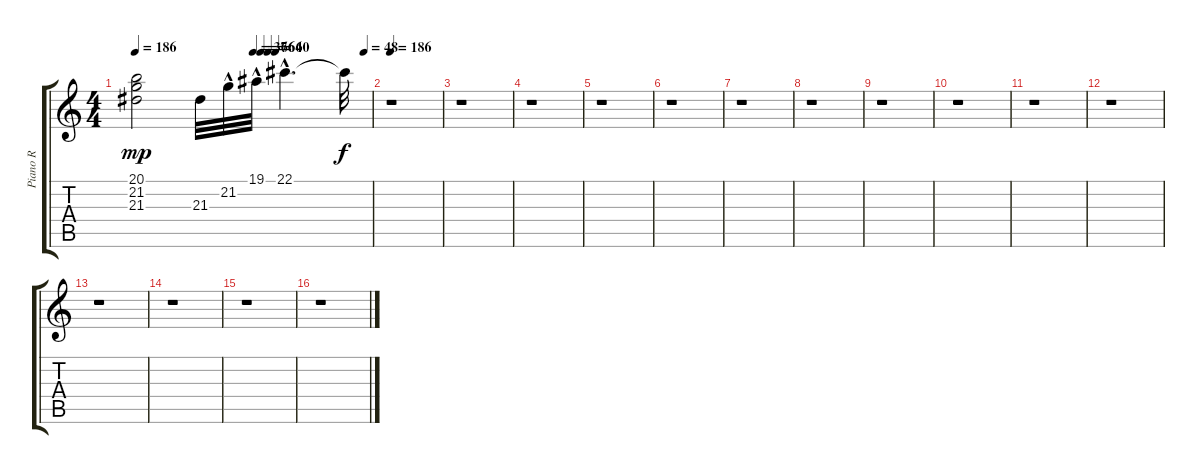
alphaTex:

\track ("Piano R" "Piano R") {instrument brightacousticpiano}
\staff {score tabs}
\tuning (Eb4 Bb3 Gb3 Db3 Ab2 Eb2) {hide}
\ts (4 4)
\tempo 186
\tempo (37 0.5)
\tempo (66 0.53125)
\tempo (64 0.5625)
\tempo (60 0.59375)
\tempo (48 0.96875)
\clef g2
\ks c
(20.1 21.2 21.3).2{dy mp} 21.3.32 21.2{hac}.32 19.1{hac}.32 22.1{hac}.4{d} 22.1{t}.32{dy f} |
\tempo 186
r.1 |
r.1 |
r.1 |
r.1 |
r.1 |
r.1 |
r.1 |
r.1 |
r.1 |
r.1 |
r.1 |
r.1 |
r.1 |
r.1 |
r.1
